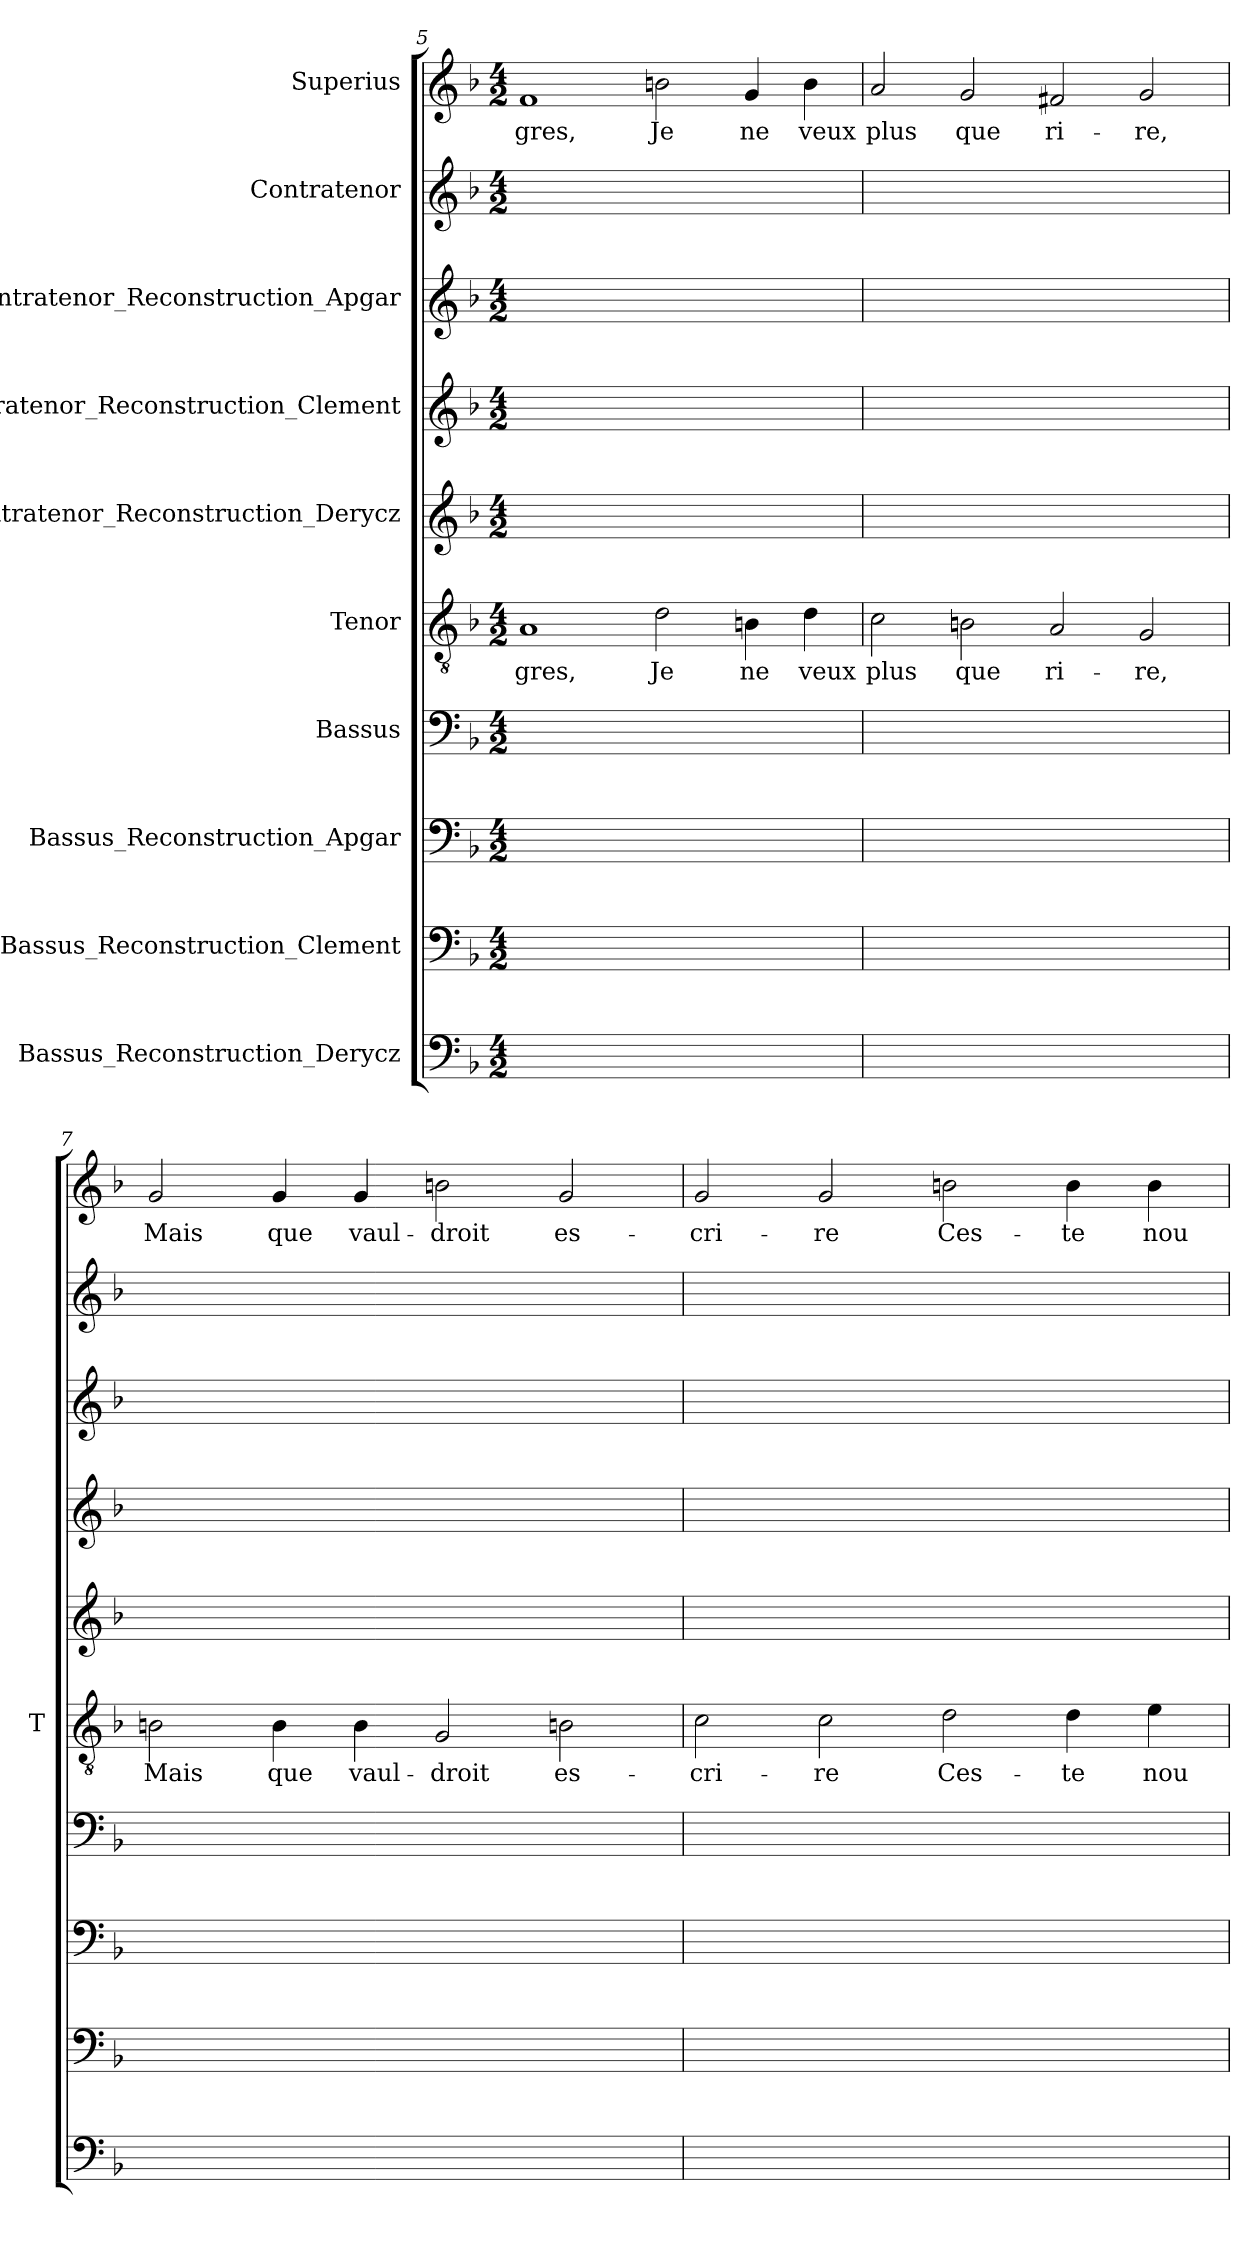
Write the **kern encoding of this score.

**kern	**kern	**kern	**kern	**kern	**text	**kern	**kern	**kern	**kern	**kern	**text
*part10	*part9	*part8	*part7	*part6	*part6	*part5	*part4	*part3	*part2	*part1	*part1
*staff10	*staff9	*staff8	*staff7	*staff6	*staff6	*staff5	*staff4	*staff3	*staff2	*staff1	*staff1
*I"Bassus_Reconstruction_Derycz	*I"Bassus_Reconstruction_Clement	*I"Bassus_Reconstruction_Apgar	*I"Bassus	*I"Tenor	*	*I"Contratenor_Reconstruction_Derycz	*I"Contratenor_Reconstruction_Clement	*I"Contratenor_Reconstruction_Apgar	*I"Contratenor	*I"Superius	*
*	*	*	*	*I'T	*	*	*	*	*	*	*
*clefF4	*clefF4	*clefF4	*clefF4	*clefGv2	*	*clefG2	*clefG2	*clefG2	*clefG2	*clefG2	*
*k[b-]	*k[b-]	*k[b-]	*k[b-]	*k[b-]	*	*k[b-]	*k[b-]	*k[b-]	*k[b-]	*k[b-]	*
*M4/2	*M4/2	*M4/2	*M4/2	*M4/2	*	*M4/2	*M4/2	*M4/2	*M4/2	*M4/2	*
=5	=5	=5	=5	=5	=5	=5	=5	=5	=5	=5	=5
0ryy	0ryy	0ryy	0ryy	1A	-gres,	0ryy	0ryy	0ryy	0ryy	1f	-gres,
.	.	.	.	2d	-Je	.	.	.	.	2b	-Je
.	.	.	.	4Bn	-ne	.	.	.	.	4g	-ne
.	.	.	.	4d	-veux	.	.	.	.	4b	-veux
=6	=6	=6	=6	=6	=6	=6	=6	=6	=6	=6	=6
0ryy	0ryy	0ryy	0ryy	2c	-plus	0ryy	0ryy	0ryy	0ryy	2a	-plus
.	.	.	.	2Bn	-que	.	.	.	.	2g	-que
.	.	.	.	2A	ri-	.	.	.	.	2f#X	ri-
.	.	.	.	2G	-re,	.	.	.	.	2g	-re,
=7	=7	=7	=7	=7	=7	=7	=7	=7	=7	=7	=7
0ryy	0ryy	0ryy	0ryy	2Bn	-Mais	0ryy	0ryy	0ryy	0ryy	2g	-Mais
.	.	.	.	4B	-que	.	.	.	.	4g	-que
.	.	.	.	4B	vaul-	.	.	.	.	4g	vaul-
.	.	.	.	2G	-droit	.	.	.	.	2b	-droit
.	.	.	.	2Bn	es-	.	.	.	.	2g	es-
=8	=8	=8	=8	=8	=8	=8	=8	=8	=8	=8	=8
0ryy	0ryy	0ryy	0ryy	2c	cri-	0ryy	0ryy	0ryy	0ryy	2g	cri-
.	.	.	.	2c	-re	.	.	.	.	2g	-re
.	.	.	.	2d	Ces-	.	.	.	.	2b	Ces-
.	.	.	.	4d	-te	.	.	.	.	4b	-te
.	.	.	.	4e	nou-	.	.	.	.	4b	nou-
=	=	=	=	=	=	=	=	=	=	=	=
*-	*-	*-	*-	*-	*-	*-	*-	*-	*-	*-	*-
